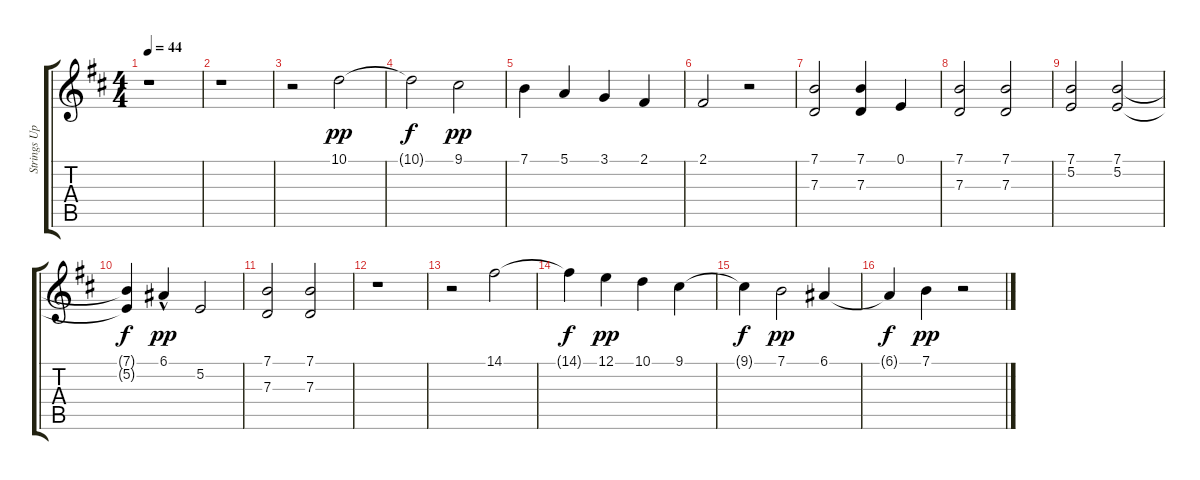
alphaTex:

\track ("Strings Upper" "Strings Up") {instrument stringensemble1}
\staff {score tabs}
\tuning (E4 B3 G3 D3 A2 E2) {hide}
\ts (4 4)
\tempo 44
\clef g2
\ks d
r.1{dy pp instrument stringensemble1} |
r.1 |
r.2 10.1.2{instrument stringensemble1} |
10.1{t}.2{dy f} 9.1.2{dy pp} |
7.1.4 5.1.4 3.1.4 2.1.4 |
2.1.2 r.2 |
(7.1 7.3).2 (7.1 7.3).4 0.1.4 |
(7.1 7.3).2 (7.1 7.3).2 |
(7.1 5.2).2 (7.1 5.2).2 |
(7.1{t} 5.2{t}).4{dy f} 6.1{hac}.4{dy pp} 5.2.2 |
(7.1 7.3).2 (7.1 7.3).2 |
r.1 |
r.2 14.1.2 |
14.1{t}.4{dy f} 12.1.4{dy pp} 10.1.4 9.1.4 |
9.1{t}.4{dy f} 7.1.2{dy pp} 6.1.4 |
6.1{t}.4{dy f} 7.1.4{dy pp} r.2
